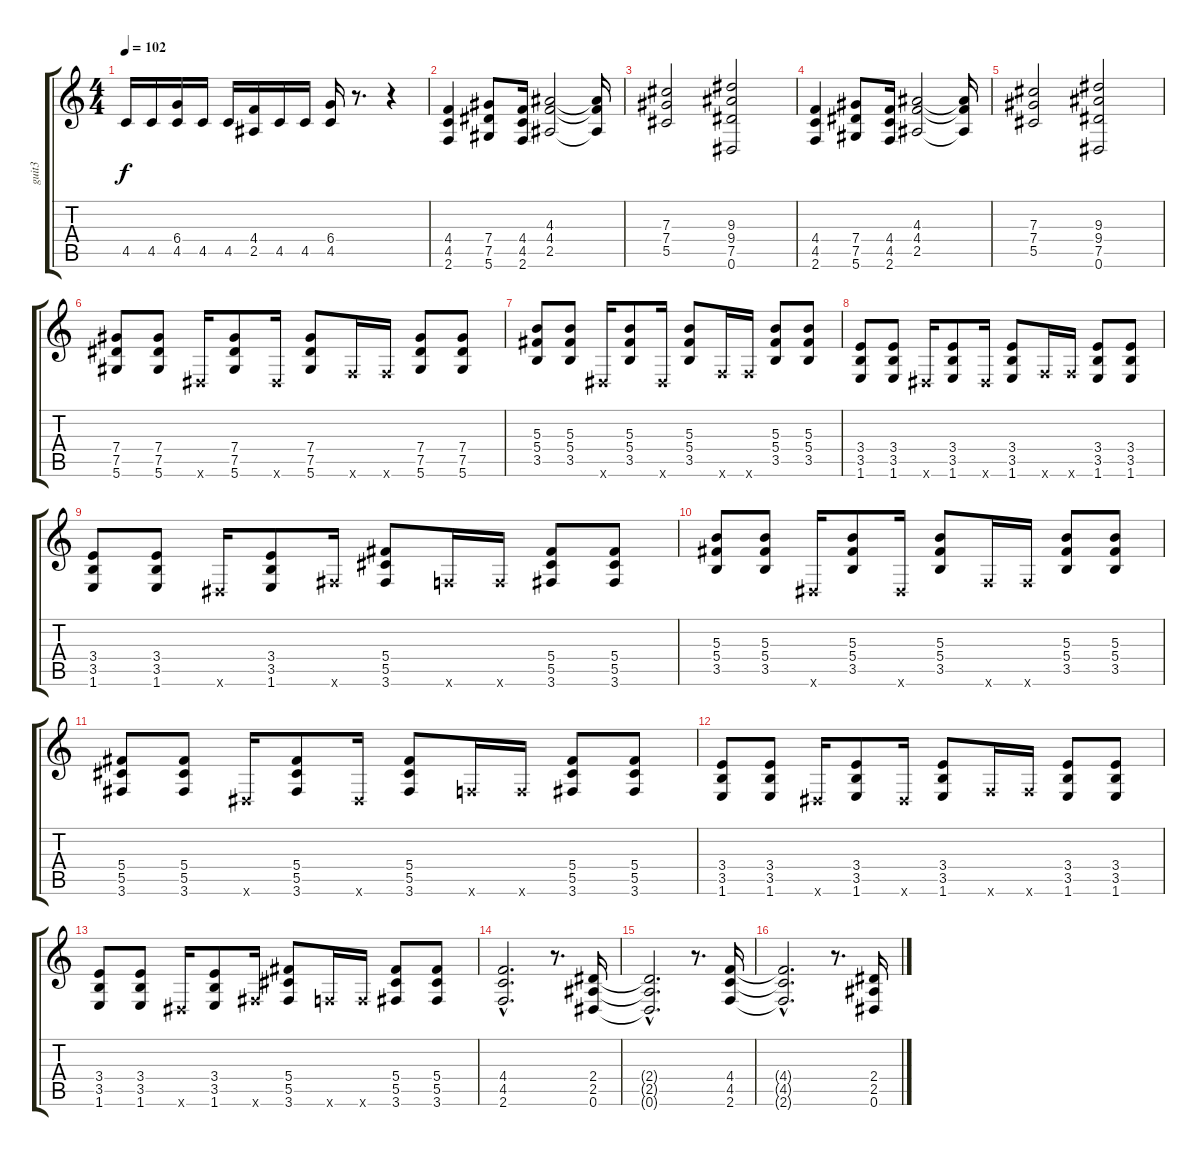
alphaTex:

\track ("guit3" "guit3") {instrument distortionguitar}
\staff {score tabs}
\tuning (Eb4 Bb3 Gb3 Db3 Ab2 Eb2) {hide}
\ts (4 4)
\tempo 102
\clef g2
\ks c
4.5.16{dy f} 4.5.16 (6.4 4.5).16 4.5.16 4.5.16 (4.4 2.5).16 4.5.16 4.5.16 (6.4 4.5).16 r.8{d} r.4 |
(4.4 4.5 2.6).4 (7.4 7.5 5.6).8 (4.4 4.5 2.6).16 (4.3 4.4 2.5).2 (4.3{t} 4.4{t} 2.5{t}).16 |
(7.3 7.4 5.5).2 (9.3 9.4 7.5 0.6).2 |
(4.4 4.5 2.6).4 (7.4 7.5 5.6).8 (4.4 4.5 2.6).16 (4.3 4.4 2.5).2 (4.3{t} 4.4{t} 2.5{t}).16 |
(7.3 7.4 5.5).2 (9.3 9.4 7.5 0.6).2 |
(7.4 7.5 5.6).8 (7.4 7.5 5.6).8 0.6{x}.16 (7.4 7.5 5.6).8 0.6{x}.16 (7.4 7.5 5.6).8 2.6{x}.16 2.6{x}.16 (7.4 7.5 5.6).8 (7.4 7.5 5.6).8 |
(5.3 5.4 3.5).8 (5.3 5.4 3.5).8 0.6{x}.16 (5.3 5.4 3.5).8 0.6{x}.16 (5.3 5.4 3.5).8 2.6{x}.16 2.6{x}.16 (5.3 5.4 3.5).8 (5.3 5.4 3.5).8 |
(3.4 3.5 1.6).8 (3.4 3.5 1.6).8 0.6{x}.16 (3.4 3.5 1.6).8 0.6{x}.16 (3.4 3.5 1.6).8 2.6{x}.16 2.6{x}.16 (3.4 3.5 1.6).8 (3.4 3.5 1.6).8 |
(3.4 3.5 1.6).8 (3.4 3.5 1.6).8 0.6{x}.16 (3.4 3.5 1.6).8 3.6{x}.16 (5.4 5.5 3.6).8 2.6{x}.16 2.6{x}.16 (5.4 5.5 3.6).8 (5.4 5.5 3.6).8 |
(5.3 5.4 3.5).8 (5.3 5.4 3.5).8 0.6{x}.16 (5.3 5.4 3.5).8 0.6{x}.16 (5.3 5.4 3.5).8 2.6{x}.16 2.6{x}.16 (5.3 5.4 3.5).8 (5.3 5.4 3.5).8 |
(5.4 5.5 3.6).8 (5.4 5.5 3.6).8 0.6{x}.16 (5.4 5.5 3.6).8 0.6{x}.16 (5.4 5.5 3.6).8 2.6{x}.16 2.6{x}.16 (5.4 5.5 3.6).8 (5.4 5.5 3.6).8 |
(3.4 3.5 1.6).8 (3.4 3.5 1.6).8 0.6{x}.16 (3.4 3.5 1.6).8 0.6{x}.16 (3.4 3.5 1.6).8 2.6{x}.16 2.6{x}.16 (3.4 3.5 1.6).8 (3.4 3.5 1.6).8 |
(3.4 3.5 1.6).8 (3.4 3.5 1.6).8 0.6{x}.16 (3.4 3.5 1.6).8 3.6{x}.16 (5.4 5.5 3.6).8 2.6{x}.16 2.6{x}.16 (5.4 5.5 3.6).8 (5.4 5.5 3.6).8 |
(4.4{hac} 4.5{hac} 2.6{hac}).2{d} r.8{d} (2.4 2.5 0.6).16 |
(2.4{hac t} 2.5{hac t} 0.6{hac t}).2{d} r.8{d} (4.4 4.5 2.6).16 |
(4.4{hac t} 4.5{hac t} 2.6{hac t}).2{d} r.8{d} (2.4 2.5 0.6).16
